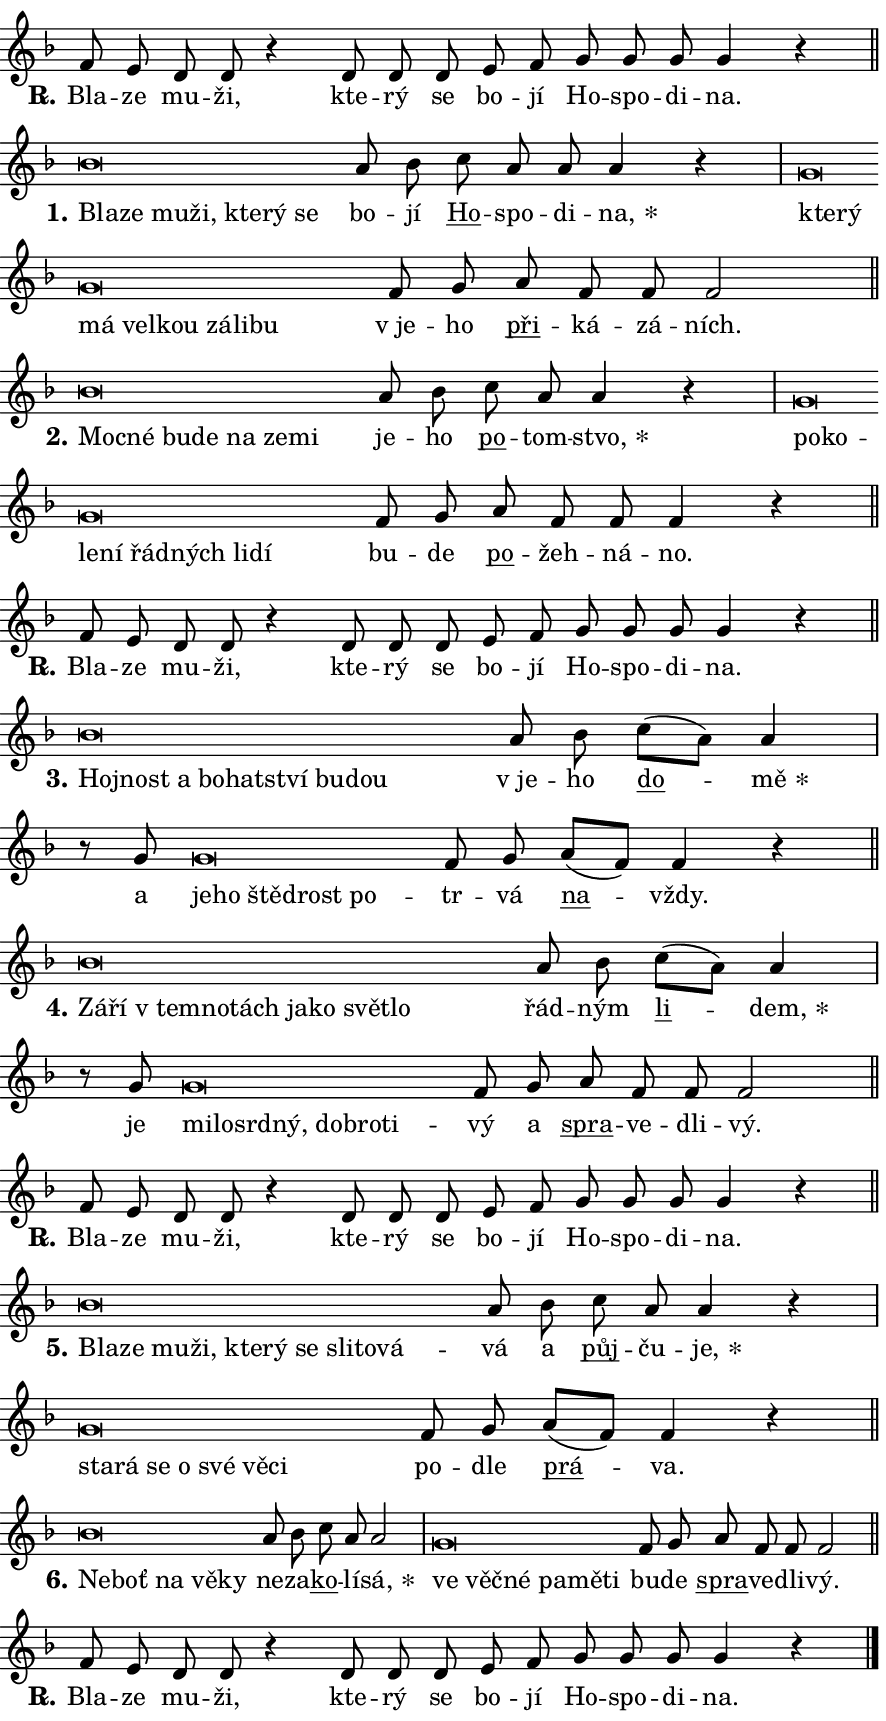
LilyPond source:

\version "2.24.0"
\header { tagline = "" }
\paper {
  indent = 0\cm
  top-margin = 0\cm
  right-margin = 0.13\cm % to fit lyric hyphens
  bottom-margin = 0\cm
  left-margin = 0\cm
  paper-width = 15\cm
  page-breaking = #ly:one-page-breaking
  system-system-spacing.basic-distance = #11
  score-system-spacing.basic-distance = #11
  ragged-last = ##f
}


%% Author: Thomas Morley
%% https://lists.gnu.org/archive/html/lilypond-user/2020-05/msg00002.html
#(define (line-position grob)
"Returns position of @var[grob} in current system:
   @code{'start}, if at first time-step
   @code{'end}, if at last time-step
   @code{'middle} otherwise
"
  (let* ((col (ly:item-get-column grob))
         (ln (ly:grob-object col 'left-neighbor))
         (rn (ly:grob-object col 'right-neighbor))
         (col-to-check-left (if (ly:grob? ln) ln col))
         (col-to-check-right (if (ly:grob? rn) rn col))
         (break-dir-left
           (and
             (ly:grob-property col-to-check-left 'non-musical #f)
             (ly:item-break-dir col-to-check-left)))
         (break-dir-right
           (and
             (ly:grob-property col-to-check-right 'non-musical #f)
             (ly:item-break-dir col-to-check-right))))
        (cond ((eqv? 1 break-dir-left) 'start)
              ((eqv? -1 break-dir-right) 'end)
              (else 'middle))))

#(define (tranparent-at-line-position vctor)
  (lambda (grob)
  "Relying on @code{line-position} select the relevant enry from @var{vctor}.
Used to determine transparency,"
    (case (line-position grob)
      ((end) (not (vector-ref vctor 0)))
      ((middle) (not (vector-ref vctor 1)))
      ((start) (not (vector-ref vctor 2))))))

noteHeadBreakVisibility =
#(define-music-function (break-visibility)(vector?)
"Makes @code{NoteHead}s transparent relying on @var{break-visibility}"
#{
  \override NoteHead.transparent =
    #(tranparent-at-line-position break-visibility)
#})

#(define delete-ledgers-for-transparent-note-heads
  (lambda (grob)
    "Reads whether a @code{NoteHead} is transparent.
If so this @code{NoteHead} is removed from @code{'note-heads} from
@var{grob}, which is supposed to be @code{LedgerLineSpanner}.
As a result ledgers are not printed for this @code{NoteHead}"
    (let* ((nhds-array (ly:grob-object grob 'note-heads))
           (nhds-list
             (if (ly:grob-array? nhds-array)
                 (ly:grob-array->list nhds-array)
                 '()))
           ;; Relies on the transparent-property being done before
           ;; Staff.LedgerLineSpanner.after-line-breaking is executed.
           ;; This is fragile ...
           (to-keep
             (remove
               (lambda (nhd)
                 (ly:grob-property nhd 'transparent #f))
               nhds-list)))
      ;; TODO find a better method to iterate over grob-arrays, similiar
      ;; to filter/remove etc for lists
      ;; For now rebuilt from scratch
      (set! (ly:grob-object grob 'note-heads)  '())
      (for-each
        (lambda (nhd)
          (ly:pointer-group-interface::add-grob grob 'note-heads nhd))
        to-keep))))

squashNotes = {
  \override NoteHead.X-extent = #'(-0.2 . 0.2)
  \override NoteHead.Y-extent = #'(-0.75 . 0)
  \override NoteHead.stencil =
    #(lambda (grob)
       (let ((pos (ly:grob-property grob 'staff-position)))
         (begin
           (if (< pos -7) (display "ERROR: Lower brevis then expected\n") (display ""))
           (if (<= pos -6) ly:text-interface::print ly:note-head::print))))
}
unSquashNotes = {
  \revert NoteHead.X-extent
  \revert NoteHead.Y-extent
  \revert NoteHead.stencil
}

hideNotes = \noteHeadBreakVisibility #begin-of-line-visible
unHideNotes = \noteHeadBreakVisibility #all-visible

% work-around for resetting accidentals
% https://lilypond.org/doc/v2.23/Documentation/notation/displaying-rhythms#unmetered-music
cadenzaMeasure = {
  \cadenzaOff
  \partial 1024 s1024
  \cadenzaOn
}

#(define-markup-command (accent layout props text) (markup?)
  "Underline accented syllable"
  (interpret-markup layout props
    #{\markup \override #'(offset . 4.3) \underline { #text }#}))

responsum = \markup \concat {
  "R" \hspace #-1.05 \path #0.1 #'((moveto 0 0.07) (lineto 0.9 0.8)) \hspace #0.05 "."
}

spaceSize = #0.6828661417322834 % exact space size for TeX Gyre Schola

\layout {
  \context {
    \Staff
    \remove "Time_signature_engraver"
    \override LedgerLineSpanner.after-line-breaking = #delete-ledgers-for-transparent-note-heads
  }
  \context {
    \Lyrics {
      \override LyricSpace.minimum-distance = \spaceSize
      \override LyricText.font-name = #"TeX Gyre Schola"
      \override LyricText.font-size = 1
      \override StanzaNumber.font-name = #"TeX Gyre Schola Bold"
      \override StanzaNumber.font-size = 1
    }
  }
  \context {
    \Score 
    \override NoteHead.text =
      #(lambda (grob) 
        (let ((pos (ly:grob-property grob 'staff-position)))
          #{\markup {
            \combine
              \halign #-0.55 \raise #(if (= pos -6) 0 0.5) \override #'(thickness . 2) \draw-line #'(3.2 . 0)
              \musicglyph "noteheads.sM1"
          }#}))
  }
}

% magnetic-lyrics.ily
%
%   written by
%     Jean Abou Samra <jean@abou-samra.fr>
%     Werner Lemberg <wl@gnu.org>
%
%   adapted by
%     Jiri Hon <jiri.hon@gmail.com>
%
% Version 2022-Apr-15

% https://www.mail-archive.com/lilypond-user@gnu.org/msg149350.html

#(define (Left_hyphen_pointer_engraver context)
   "Collect syllable-hyphen-syllable occurrences in lyrics and store
them in properties.  This engraver only looks to the left.  For
example, if the lyrics input is @code{foo -- bar}, it does the
following.

@itemize @bullet
@item
Set the @code{text} property of the @code{LyricHyphen} grob between
@q{foo} and @q{bar} to @code{foo}.

@item
Set the @code{left-hyphen} property of the @code{LyricText} grob with
text @q{foo} to the @code{LyricHyphen} grob between @q{foo} and
@q{bar}.
@end itemize

Use this auxiliary engraver in combination with the
@code{lyric-@/text::@/apply-@/magnetic-@/offset!} hook."
   (let ((hyphen #f)
         (text #f))
     (make-engraver
      (acknowledgers
       ((lyric-syllable-interface engraver grob source-engraver)
        (set! text grob)))
      (end-acknowledgers
       ((lyric-hyphen-interface engraver grob source-engraver)
        ;(when (not (grob::has-interface grob 'lyric-space-interface))
          (set! hyphen grob)));)
      ((stop-translation-timestep engraver)
       (when (and text hyphen)
         (ly:grob-set-object! text 'left-hyphen hyphen))
       (set! text #f)
       (set! hyphen #f)))))

#(define (lyric-text::apply-magnetic-offset! grob)
   "If the space between two syllables is less than the value in
property @code{LyricText@/.details@/.squash-threshold}, move the right
syllable to the left so that it gets concatenated with the left
syllable.

Use this function as a hook for
@code{LyricText@/.after-@/line-@/breaking} if the
@code{Left_@/hyphen_@/pointer_@/engraver} is active."
   (let ((hyphen (ly:grob-object grob 'left-hyphen #f)))
     (when hyphen
       (let ((left-text (ly:spanner-bound hyphen LEFT)))
         (when (grob::has-interface left-text 'lyric-syllable-interface)
           (let* ((common (ly:grob-common-refpoint grob left-text X))
                  (this-x-ext (ly:grob-extent grob common X))
                  (left-x-ext
                   (begin
                     ;; Trigger magnetism for left-text.
                     (ly:grob-property left-text 'after-line-breaking)
                     (ly:grob-extent left-text common X)))
                  ;; `delta` is the gap width between two syllables.
                  (delta (- (interval-start this-x-ext)
                            (interval-end left-x-ext)))
                  (details (ly:grob-property grob 'details))
                  (threshold (assoc-get 'squash-threshold details 0.2)))
             (when (< delta threshold)
               (let* (;; We have to manipulate the input text so that
                      ;; ligatures crossing syllable boundaries are not
                      ;; disabled.  For languages based on the Latin
                      ;; script this is essentially a beautification.
                      ;; However, for non-Western scripts it can be a
                      ;; necessity.
                      (lt (ly:grob-property left-text 'text))
                      (rt (ly:grob-property grob 'text))
                      (is-space (grob::has-interface hyphen 'lyric-space-interface))
                      (space (if is-space " " ""))
                      (extra-delta (if is-space spaceSize 0))
                      ;; Append new syllable.
                      (ltrt-space (if (and (string? lt) (string? rt))
                                (string-append lt space rt)
                                (make-concat-markup (list lt space rt))))
                      ;; Right-align `ltrt` to the right side.
                      (ltrt-space-markup (grob-interpret-markup
                               grob
                               (make-translate-markup
                                (cons (interval-length this-x-ext) 0)
                                (make-right-align-markup ltrt-space)))))
                 (begin
                   ;; Don't print `left-text`.
                   (ly:grob-set-property! left-text 'stencil #f)
                   ;; Set text and stencil (which holds all collected
                   ;; syllables so far) and shift it to the left.
                   (ly:grob-set-property! grob 'text ltrt-space)
                   (ly:grob-set-property! grob 'stencil ltrt-space-markup)
                   (ly:grob-translate-axis! grob (- (- delta extra-delta)) X))))))))))


#(define (lyric-hyphen::displace-bounds-first grob)
   ;; Make very sure this callback isn't triggered too early.
   (let ((left (ly:spanner-bound grob LEFT))
         (right (ly:spanner-bound grob RIGHT)))
     (ly:grob-property left 'after-line-breaking)
     (ly:grob-property right 'after-line-breaking)
     (ly:lyric-hyphen::print grob)))

squashThreshold = #0.4

\layout {
  \context {
    \Lyrics
    \consists #Left_hyphen_pointer_engraver
    \override LyricText.after-line-breaking =
      #lyric-text::apply-magnetic-offset!
    \override LyricHyphen.stencil = #lyric-hyphen::displace-bounds-first
    \override LyricText.details.squash-threshold = \squashThreshold
    \override LyricHyphen.minimum-distance = 0
    \override LyricHyphen.minimum-length = \squashThreshold
  }
}

squashText = \override LyricText.details.squash-threshold = 9999
unSquashText = \override LyricText.details.squash-threshold = \squashThreshold

leftText = \override LyricText.self-alignment-X = #LEFT
unLeftText = \revert LyricText.self-alignment-X

starOffset = #(lambda (grob) 
                (let ((x_offset (ly:self-alignment-interface::aligned-on-x-parent grob)))
                  (if (= x_offset 0) 0 (+ x_offset 1.2))))

star = #(define-music-function (syllable)(string?)
"Append star separator at the end of a syllable"
#{
  \once \override LyricText.X-offset = #starOffset
  \lyricmode { \markup {
    #syllable
    \override #'((font-name . "TeX Gyre Schola Bold")) \hspace #0.2 \lower #0.65 \larger "*"
  } }
#})

starAccent = #(define-music-function (syllable)(string?)
"Append star separator at the end of a syllable and make accent"
#{
  \once \override LyricText.X-offset = #starOffset
  \lyricmode { \markup {
    \accent #syllable
    \override #'((font-name . "TeX Gyre Schola Bold")) \hspace #0.2 \lower #0.65 \larger "*"
  } }
#})

breath = #(define-music-function (syllable)(string?)
"Append breathing indicator at the end of a syllable"
#{
  \lyricmode { \markup { #syllable "+" } }
#})

optionalBreath = #(define-music-function (syllable)(string?)
"Append optional breathing indicator at the end of a syllable"
#{
  \lyricmode { \markup { #syllable "(+)" } }
#})


\score {
    <<
        \new Voice = "melody" { \cadenzaOn \key f \major \relative { f'8 e d d r4 \bar "" d8 d d \bar "" e f \bar "" g g g g4 r \cadenzaMeasure \bar "||" \break } }
        \new Lyrics \lyricsto "melody" { \lyricmode { \set stanza = \responsum
Bla -- ze mu -- ži, kte -- rý se bo -- jí Ho -- spo -- di -- na. } }
    >>
    \layout {}
}

\score {
    <<
        \new Voice = "melody" { \cadenzaOn \key f \major \relative { \squashNotes bes'\breve*1/16 \hideNotes \breve*1/16 \bar "" \breve*1/16 \bar "" \breve*1/16 \bar "" \breve*1/16 \bar "" \breve*1/16 \breve*1/16 \bar "" \unHideNotes \unSquashNotes a8 bes \bar "" c a a a4 r \cadenzaMeasure \bar "|" \squashNotes g\breve*1/16 \hideNotes \breve*1/16 \bar "" \breve*1/16 \bar "" \breve*1/16 \bar "" \breve*1/16 \bar "" \breve*1/16 \bar "" \breve*1/16 \breve*1/16 \bar "" \unHideNotes \unSquashNotes f8 g \bar "" a f f f2 \cadenzaMeasure \bar "||" \break } }
        \new Lyrics \lyricsto "melody" { \lyricmode { \set stanza = "1."
\leftText Bla -- \squashText ze mu -- ži, kte -- rý se \unLeftText \unSquashText bo -- jí \markup \accent Ho -- spo -- di -- \star na, \leftText kte -- \squashText rý má vel -- kou zá -- li -- bu \unLeftText \unSquashText "v je" -- ho \markup \accent při -- ká -- zá -- ních. } }
    >>
    \layout {}
}

\score {
    <<
        \new Voice = "melody" { \cadenzaOn \key f \major \relative { \squashNotes bes'\breve*1/16 \hideNotes \breve*1/16 \bar "" \breve*1/16 \bar "" \breve*1/16 \bar "" \breve*1/16 \bar "" \breve*1/16 \breve*1/16 \bar "" \unHideNotes \unSquashNotes a8 bes \bar "" c a a4 r \cadenzaMeasure \bar "|" \squashNotes g\breve*1/16 \hideNotes \breve*1/16 \bar "" \breve*1/16 \bar "" \breve*1/16 \bar "" \breve*1/16 \bar "" \breve*1/16 \bar "" \breve*1/16 \breve*1/16 \bar "" \unHideNotes \unSquashNotes f8 g \bar "" a f f f4 r \cadenzaMeasure \bar "||" \break } }
        \new Lyrics \lyricsto "melody" { \lyricmode { \set stanza = "2."
\leftText Moc -- \squashText né bu -- de na ze -- mi \unLeftText \unSquashText je -- ho \markup \accent po -- tom -- \star stvo, \leftText po -- \squashText ko -- le -- ní řád -- ných li -- dí \unLeftText \unSquashText bu -- de \markup \accent po -- žeh -- ná -- no. } }
    >>
    \layout {}
}

\score {
    <<
        \new Voice = "melody" { \cadenzaOn \key f \major \relative { f'8 e d d r4 \bar "" d8 d d \bar "" e f \bar "" g g g g4 r \cadenzaMeasure \bar "||" \break } }
        \new Lyrics \lyricsto "melody" { \lyricmode { \set stanza = \responsum
Bla -- ze mu -- ži, kte -- rý se bo -- jí Ho -- spo -- di -- na. } }
    >>
    \layout {}
}

\score {
    <<
        \new Voice = "melody" { \cadenzaOn \key f \major \relative { \squashNotes bes'\breve*1/16 \hideNotes \breve*1/16 \bar "" \breve*1/16 \bar "" \breve*1/16 \bar "" \breve*1/16 \bar "" \breve*1/16 \bar "" \breve*1/16 \breve*1/16 \bar "" \unHideNotes \unSquashNotes a8 bes \bar "" c[( a)] a4 \cadenzaMeasure \bar "|" r8 g8 \squashNotes g\breve*1/16 \hideNotes \breve*1/16 \bar "" \breve*1/16 \bar "" \breve*1/16 \breve*1/16 \bar "" \unHideNotes \unSquashNotes f8 g \bar "" a[( f)] f4 r \cadenzaMeasure \bar "||" \break } }
        \new Lyrics \lyricsto "melody" { \lyricmode { \set stanza = "3."
\leftText Hoj -- \squashText nost a bo -- hat -- ství bu -- dou \unLeftText \unSquashText "v je" -- ho \markup \accent do -- \star mě a \leftText je -- \squashText ho ště -- drost po -- \unLeftText \unSquashText tr -- vá \markup \accent na -- vždy. } }
    >>
    \layout {}
}

\score {
    <<
        \new Voice = "melody" { \cadenzaOn \key f \major \relative { \squashNotes bes'\breve*1/16 \hideNotes \breve*1/16 \bar "" \breve*1/16 \bar "" \breve*1/16 \bar "" \breve*1/16 \bar "" \breve*1/16 \bar "" \breve*1/16 \bar "" \breve*1/16 \breve*1/16 \bar "" \unHideNotes \unSquashNotes a8 bes \bar "" c[( a)] a4 \cadenzaMeasure \bar "|" r8 g8 \squashNotes g\breve*1/16 \hideNotes \breve*1/16 \bar "" \breve*1/16 \bar "" \breve*1/16 \bar "" \breve*1/16 \bar "" \breve*1/16 \breve*1/16 \bar "" \unHideNotes \unSquashNotes f8 g \bar "" a f f f2 \cadenzaMeasure \bar "||" \break } }
        \new Lyrics \lyricsto "melody" { \lyricmode { \set stanza = "4."
\leftText Zá -- \squashText ří "v tem" -- no -- tách ja -- ko svět -- lo \unLeftText \unSquashText řád -- ným \markup \accent li -- \star dem, je \leftText mi -- \squashText lo -- srd -- ný, dob -- ro -- ti -- \unLeftText \unSquashText vý a \markup \accent spra -- ve -- dli -- vý. } }
    >>
    \layout {}
}

\score {
    <<
        \new Voice = "melody" { \cadenzaOn \key f \major \relative { f'8 e d d r4 \bar "" d8 d d \bar "" e f \bar "" g g g g4 r \cadenzaMeasure \bar "||" \break } }
        \new Lyrics \lyricsto "melody" { \lyricmode { \set stanza = \responsum
Bla -- ze mu -- ži, kte -- rý se bo -- jí Ho -- spo -- di -- na. } }
    >>
    \layout {}
}

\score {
    <<
        \new Voice = "melody" { \cadenzaOn \key f \major \relative { \squashNotes bes'\breve*1/16 \hideNotes \breve*1/16 \bar "" \breve*1/16 \bar "" \breve*1/16 \bar "" \breve*1/16 \bar "" \breve*1/16 \bar "" \breve*1/16 \bar "" \breve*1/16 \bar "" \breve*1/16 \breve*1/16 \bar "" \unHideNotes \unSquashNotes a8 bes \bar "" c a a4 r \cadenzaMeasure \bar "|" \squashNotes g\breve*1/16 \hideNotes \breve*1/16 \bar "" \breve*1/16 \bar "" \breve*1/16 \bar "" \breve*1/16 \bar "" \breve*1/16 \breve*1/16 \bar "" \unHideNotes \unSquashNotes f8 g \bar "" a[( f)] f4 r \cadenzaMeasure \bar "||" \break } }
        \new Lyrics \lyricsto "melody" { \lyricmode { \set stanza = "5."
\leftText Bla -- \squashText ze mu -- ži, kte -- rý se sli -- to -- vá -- \unLeftText \unSquashText vá a \markup \accent půj -- ču -- \star je, \leftText sta -- \squashText rá se o své vě -- ci \unLeftText \unSquashText po -- dle \markup \accent prá -- va. } }
    >>
    \layout {}
}

\score {
    <<
        \new Voice = "melody" { \cadenzaOn \key f \major \relative { \squashNotes bes'\breve*1/16 \hideNotes \breve*1/16 \bar "" \breve*1/16 \bar "" \breve*1/16 \breve*1/16 \bar "" \unHideNotes \unSquashNotes a8 bes \bar "" c a a2 \cadenzaMeasure \bar "|" \squashNotes g\breve*1/16 \hideNotes \breve*1/16 \bar "" \breve*1/16 \bar "" \breve*1/16 \bar "" \breve*1/16 \breve*1/16 \bar "" \unHideNotes \unSquashNotes f8 g \bar "" a f f f2 \cadenzaMeasure \bar "||" \break } }
        \new Lyrics \lyricsto "melody" { \lyricmode { \set stanza = "6."
\leftText Ne -- \squashText boť na vě -- ky \unLeftText \unSquashText ne -- za -- \markup \accent ko -- lí -- \star sá, \leftText ve \squashText věč -- né pa -- mě -- ti \unLeftText \unSquashText bu -- de \markup \accent spra -- ve -- dli -- vý. } }
    >>
    \layout {}
}

\score {
    <<
        \new Voice = "melody" { \cadenzaOn \key f \major \relative { f'8 e d d r4 \bar "" d8 d d \bar "" e f \bar "" g g g g4 r \cadenzaMeasure \bar "||" \break } \bar "|." }
        \new Lyrics \lyricsto "melody" { \lyricmode { \set stanza = \responsum
Bla -- ze mu -- ži, kte -- rý se bo -- jí Ho -- spo -- di -- na. } }
    >>
    \layout {}
}
